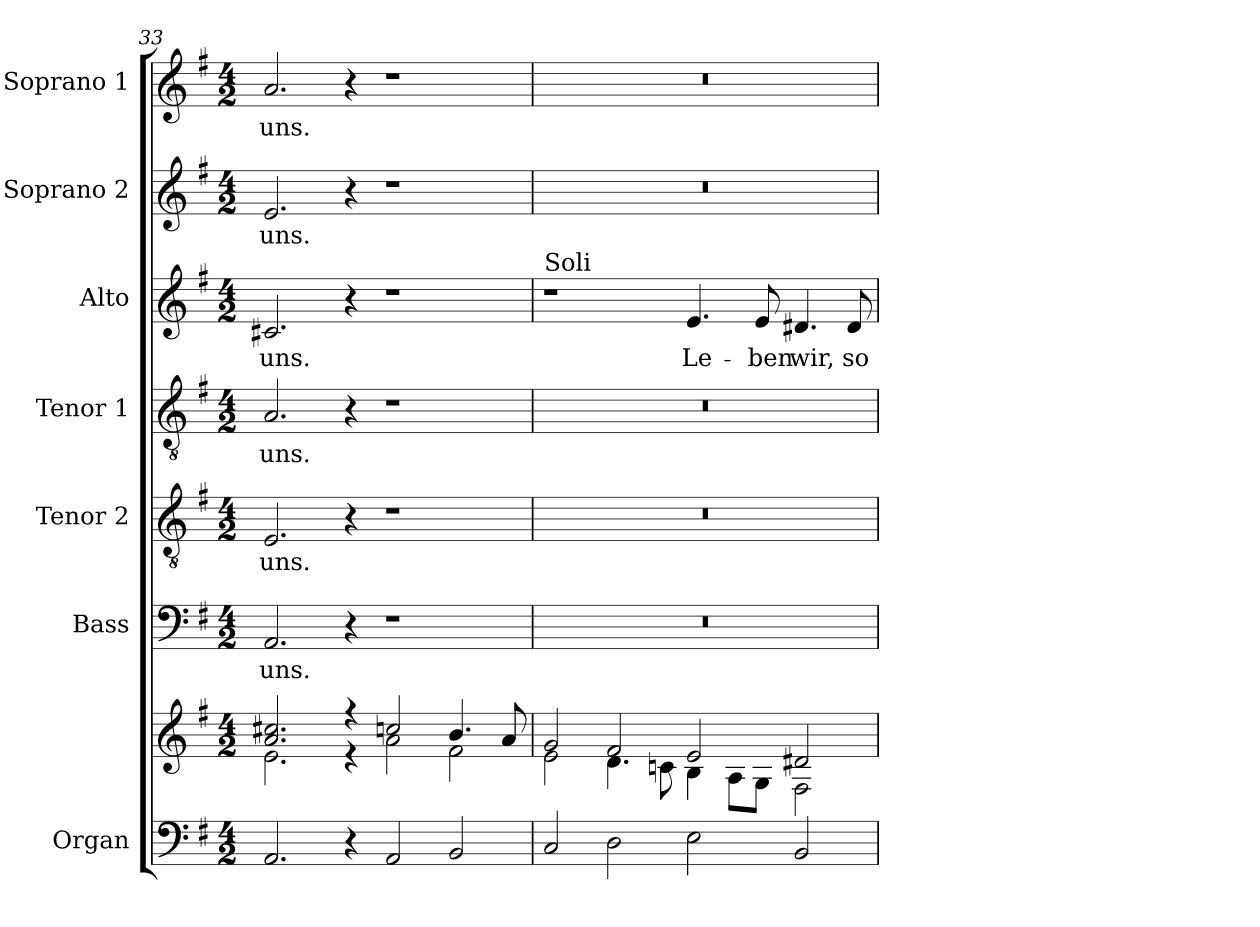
**kern	**kern	**kern	**text	**kern	**text	**kern	**text	**kern	**text	**kern	**text	**kern	**text
*part7	*part7	*part6	*part6	*part5	*part5	*part4	*part4	*part3	*part3	*part2	*part2	*part1	*part1
*staff8	*staff7	*staff6	*staff6	*staff5	*staff5	*staff4	*staff4	*staff3	*staff3	*staff2	*staff2	*staff1	*staff1
*I"Organ	*	*I"Bass	*	*I"Tenor 2	*	*I"Tenor 1	*	*I"Alto	*	*I"Soprano 2	*	*I"Soprano 1	*
*I'Org.	*	*I'B.	*	*I'T.2	*	*I'T.1	*	*I'A.	*	*I'S.2	*	*I'S.1	*
*clefF4	*clefG2	*clefF4	*	*clefGv2	*	*clefGv2	*	*clefG2	*	*clefG2	*	*clefG2	*
*	*	*	*	*ITrd7c12	*	*ITrd7c12	*	*	*	*	*	*	*
*k[f#]	*k[f#]	*k[f#]	*	*k[f#]	*	*k[f#]	*	*k[f#]	*	*k[f#]	*	*k[f#]	*
*G:	*G:	*G:	*	*G:	*	*G:	*	*G:	*	*G:	*	*G:	*
*M4/2	*M4/2	*M4/2	*	*M4/2	*	*M4/2	*	*M4/2	*	*M4/2	*	*M4/2	*
=33	=33	=33	=33	=33	=33	=33	=33	=33	=33	=33	=33	=33	=33
*	*^	*	*	*	*	*	*	*	*	*	*	*	*
!	!	!	!	!LO:LY:b:color=#000000	!	!	!	!	!	!	!	!	!	!
!	!	!	!	!	!	!LO:LY:b:color=#000000	!	!	!	!	!	!	!	!
!	!	!	!	!	!	!	!	!LO:LY:b:color=#000000	!	!	!	!	!	!
!	!	!	!	!	!	!	!	!	!	!LO:LY:b:color=#000000	!	!	!	!
!	!	!	!	!	!	!	!	!	!	!	!	!LO:LY:b:color=#000000	!	!
!	!	!	!	!	!	!	!	!	!	!	!	!	!	!LO:LY:b:color=#000000
2.AAi/	2.ai/ 2.cc#Xi	2.ei\	2.AAi/	uns.	2.EEi/	uns.	2.AAi/	uns.	2.c#Xi/	uns.	2.ei/	uns.	2.ai/	uns.
4r	4r	4r	4r	.	4r	.	4r	.	4r	.	4r	.	4r	.
2AAi/	2ccni/	2ai\	1r	.	1r	.	1r	.	1r	.	1r	.	1r	.
2BBi/	4.bi/	2f#i\	.	.	.	.	.	.	.	.	.	.	.	.
.	8ai/	.	.	.	.	.	.	.	.	.	.	.	.	.
=34	=34	=34	=34	=34	=34	=34	=34	=34	=34	=34	=34	=34	=34	=34
!	!	!	!	!	!	!	!	!	!LO:TX:a:t=Soli	!	!	!	!	!
!	!	!	!LO:N:vis=1	!	!LO:N:vis=1	!	!LO:N:vis=1	!	!	!	!LO:N:vis=1	!	!LO:N:vis=1	!
2Ci/	2gi/	2ei\	0r	.	0r	.	0r	.	1r	.	0r	.	0r	.
2Di\	2f#i/	4.di\	.	.	.	.	.	.	.	.	.	.	.	.
.	.	8cni\	.	.	.	.	.	.	.	.	.	.	.	.
!	!	!	!	!	!	!	!	!	!	!LO:LY:b:color=#000000	!	!	!	!
2Ei\	2ei/	4Bi\	.	.	.	.	.	.	4.ei/	Le-	.	.	.	.
.	.	8Ai\L	.	.	.	.	.	.	.	.	.	.	.	.
!	!	!	!	!	!	!	!	!	!	!LO:LY:b:color=#000000	!	!	!	!
.	.	8Gi\J	.	.	.	.	.	.	8ei/	-ben	.	.	.	.
!	!	!	!	!	!	!	!	!	!	!LO:LY:b:color=#000000	!	!	!	!
2BBi/	2d#Xi/	2F#i\	.	.	.	.	.	.	4.d#Xi/	wir,	.	.	.	.
!	!	!	!	!	!	!	!	!	!	!LO:LY:b:color=#000000	!	!	!	!
.	.	.	.	.	.	.	.	.	8d#i/	so	.	.	.	.
*	*v	*v	*	*	*	*	*	*	*	*	*	*	*	*
=	=	=	=	=	=	=	=	=	=	=	=	=	=
*-	*-	*-	*-	*-	*-	*-	*-	*-	*-	*-	*-	*-	*-
